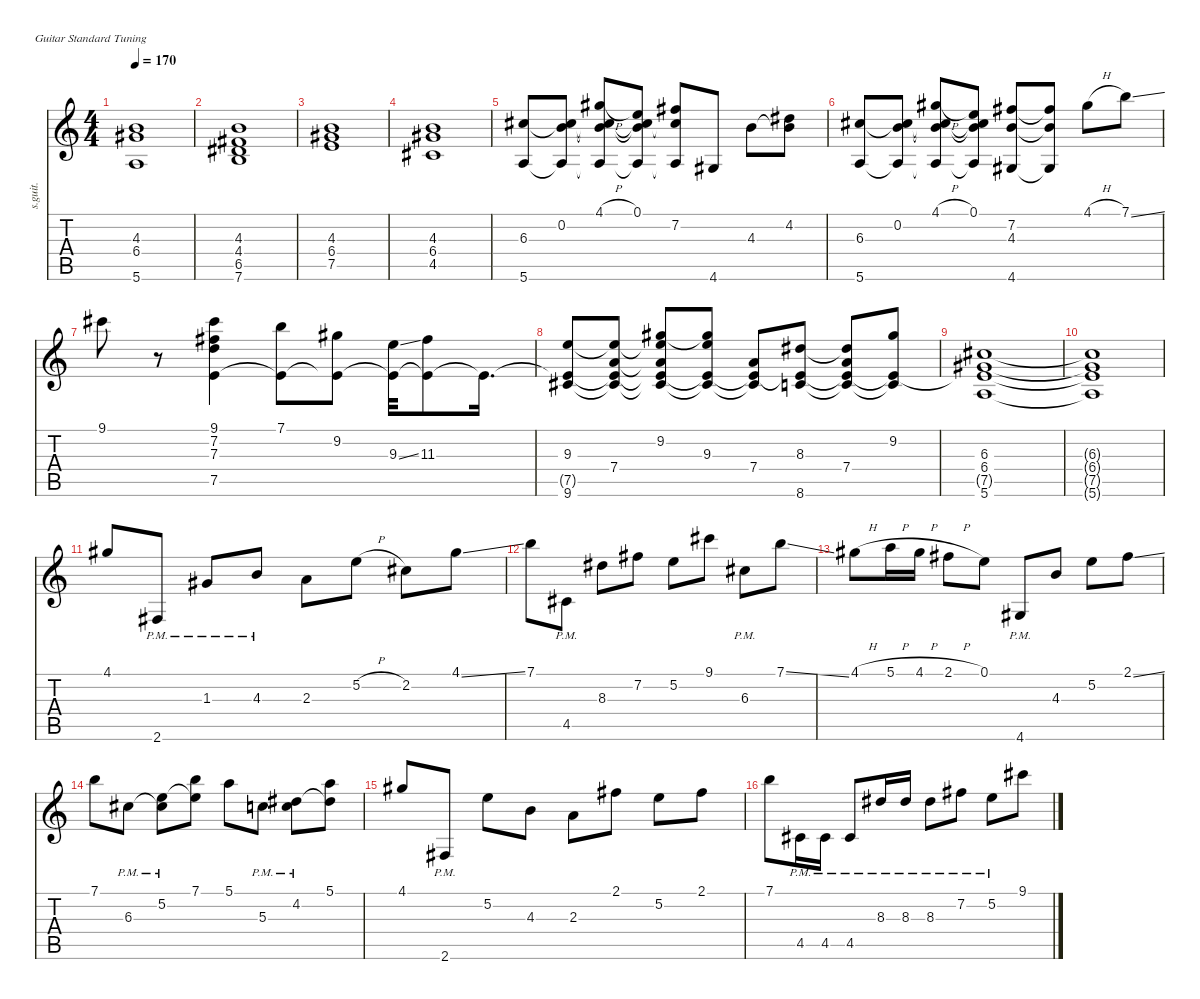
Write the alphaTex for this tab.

\defaultSystemsLayout 4
\hideDynamics
\bracketExtendMode nobrackets
\track ("Erick" "s.guit.") {instrument electricguitarclean}
\staff {score tabs}
\tuning (E4 B3 G3 D3 A2 E2)
\ts (4 4)
\beaming (8 2 2 2 2)
\tempo 170
\clef g2
\ks c
(4.3 6.4{acc #} 5.6).1{dy mf instrument electricguitarclean} |
(4.3 4.4{acc #} 6.5{acc #} 7.6).1 |
(4.3 6.4{acc #} 7.5).1 |
(4.3 6.4{acc #} 4.5{acc #}).1 |
(6.3{acc #} 5.6).8 (0.2 6.3{t acc #} 5.6{t}).8 (4.1{h acc #} 0.2{t} 6.3{t acc #} 5.6{t}).8 (0.1 0.2{t} 6.3{t acc #} 5.6{t}).8 (7.2{acc #} 6.3{t acc #} 5.6{t}).8 4.6{acc #}.8 4.3.8 (4.2{acc #} 4.3{t}).8 |
(6.3{acc #} 5.6).8 (0.2 6.3{t acc #} 5.6{t}).8 (4.1{h acc #} 0.2{t} 6.3{t acc #} 5.6{t}).8 (0.1 0.2{t} 6.3{t acc #} 5.6{t}).8 (7.2{acc #} 4.3 4.6{acc #}).8 (7.2{t acc #} 4.3{t} 4.6{t acc #}).8 4.1{h acc #}.8 7.1{ss}.8 |
9.1{acc #}.8 r.8 (9.1{acc #} 7.2{acc #} 7.3 7.5).4 (7.1 7.5{t}).8 (9.2{acc #} 7.5{t}).8 (9.3{ss} 7.5{t}).32{dy f} (11.3{acc #} 7.5{t}).8 7.5{t}.16{d} |
(9.3 9.6{acc #} 7.5{t}).8{dy mf} (9.3{t} 7.4 9.6{t acc #} 7.5{t}).8 (9.2{acc #} 9.3{t} 7.4{t} 9.6{t acc #} 7.5{t}).8 (9.2{t acc #} 9.3 9.6{t acc #} 7.5{t}).8 (7.4 9.6{t acc #} 7.5{t}).8 (8.3{acc #} 8.6 7.5{t}).8 (8.3{t acc #} 7.4 8.6{t} 7.5{t}).8 (9.2{acc #} 8.6{t} 7.5{t}).8 |
(6.3{acc #} 6.4{acc #} 5.6 7.5{t}).1 |
(6.3{t acc #} 6.4{t acc #} 7.5{t} 5.6{t}).1 |
4.1{acc #}.8 2.6{pm acc #}.8 1.3{pm acc #}.8 4.3{pm}.8 2.3.8 5.2{h}.8 2.2{acc #}.8 4.1{ss acc #}.8 |
7.1.8 4.5{pm acc #}.8 8.3{acc #}.8 7.2{acc #}.8 5.2.8 9.1{acc #}.8 6.3{pm acc #}.8 7.1{ss}.8 |
4.1{h acc #}.8 5.1{h}.16 4.1{h acc #}.16 2.1{h acc #}.8 0.1.8 4.6{pm acc #}.8 4.3.8 5.2.8 2.1{ss acc #}.8 |
7.1.8 6.3{pm acc #}.8 (5.2{pm} 6.3{pm t acc #}).8 (7.1 5.2{t}).8 5.1.8 5.3{pm}.8 (4.2{pm acc #} 5.3{pm t}).8 (5.1 4.2{t acc #}).8 |
4.1{acc #}.8 2.6{pm acc #}.8 5.2.8 4.3.8 2.3.8 2.1{acc #}.8 5.2.8 2.1{acc #}.8 |
7.1.8 4.5{pm acc #}.16 4.5{pm acc #}.16 4.5{pm acc #}.8 8.3{pm acc #}.16 8.3{pm acc #}.16 8.3{pm acc #}.8 7.2{pm acc #}.8 5.2{pm}.8 9.1{h acc #}.8
